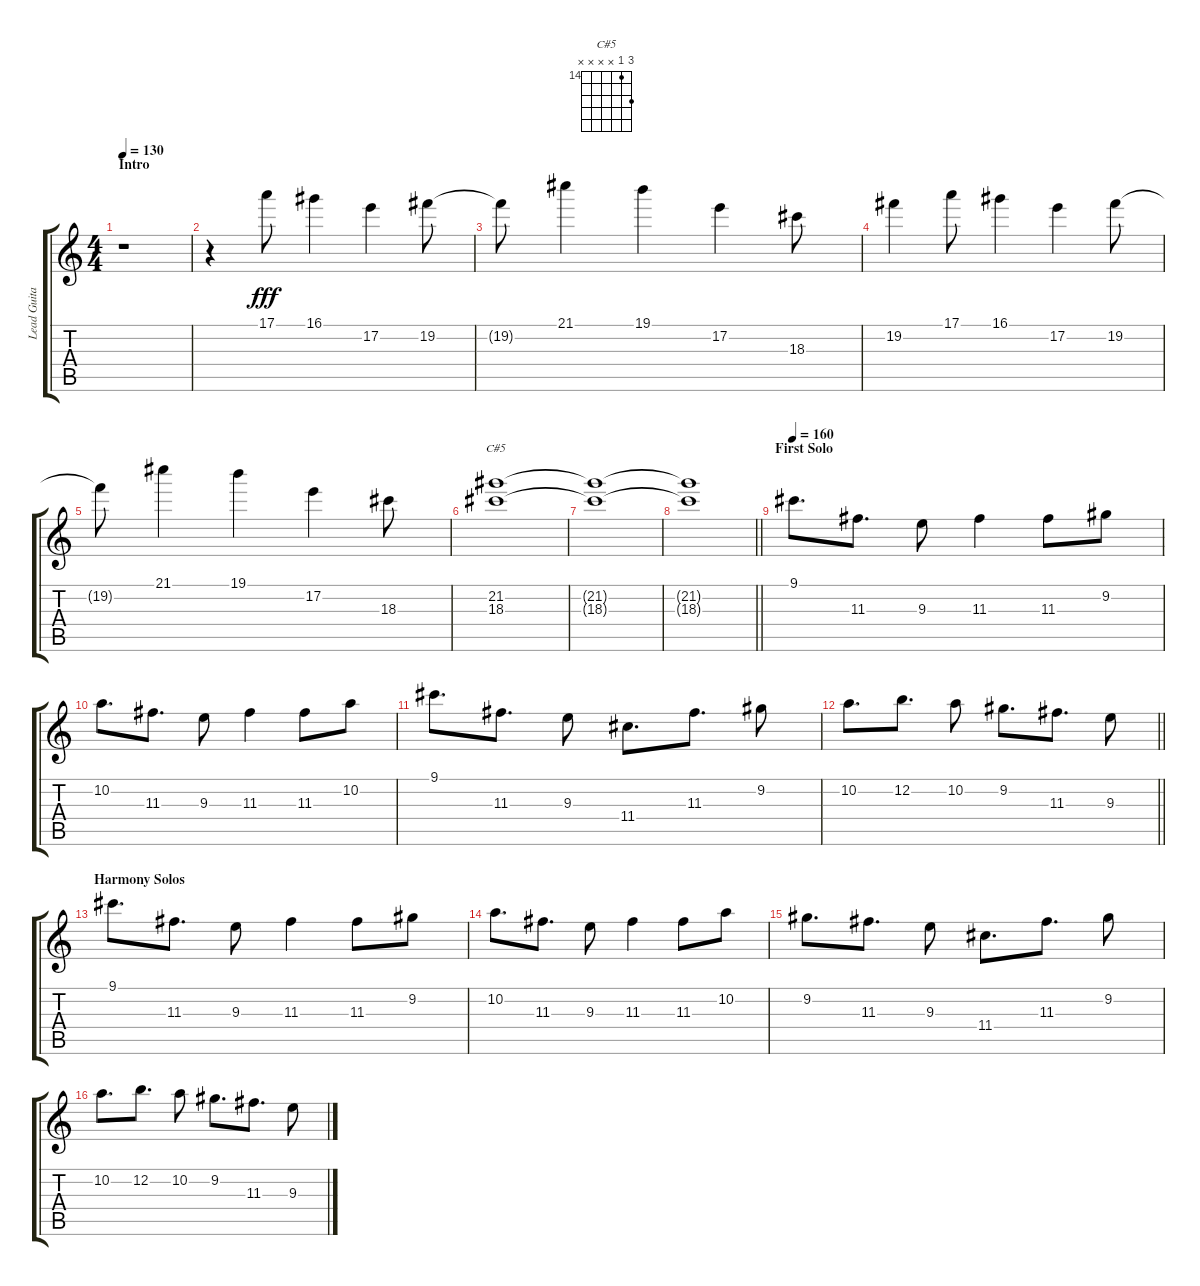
\track ("Lead Guitar" "Lead Guita") {instrument distortionguitar}
\staff {score tabs}
\tuning (E4 B3 G3 D3 A2 E2) {hide}
\chord ("C#5" 16 14 x x x x) {firstfret 14}
\ts (4 4)
\section ("" "Intro")
\tempo 130
\clef g2
\ks c
r.1{dy fff instrument distortionguitar} |
r.4 17.1.8 16.1.4 17.2.4 19.2.8 |
19.2{t}.8 21.1.4 19.1.4 17.2.4 18.3.8 |
19.2.4 17.1.8 16.1.4 17.2.4 19.2.8 |
19.2{t}.8 21.1.4 19.1.4 17.2.4 18.3.8 |
(21.2 18.3).1{ch "C#5"} |
(21.2{t} 18.3{t}).1 |
\barLineRight lightlight
(21.2{t} 18.3{t}).1 |
\section ("" "First Solo")
\tempo 160
9.1.8{d} 11.3.8{d} 9.3.8 11.3.4 11.3.8 9.2.8 |
10.2.8{d} 11.3.8{d} 9.3.8 11.3.4 11.3.8 10.2.8 |
9.1.8{d} 11.3.8{d} 9.3.8 11.4.8{d} 11.3.8{d} 9.2.8 |
\barLineRight lightlight
10.2.8{d} 12.2.8{d} 10.2.8 9.2.8{d} 11.3.8{d} 9.3.8 |
\section ("" "Harmony Solos")
9.1.8{d} 11.3.8{d} 9.3.8 11.3.4 11.3.8 9.2.8 |
10.2.8{d} 11.3.8{d} 9.3.8 11.3.4 11.3.8 10.2.8 |
9.2.8{d} 11.3.8{d} 9.3.8 11.4.8{d} 11.3.8{d} 9.2.8 |
10.2.8{d} 12.2.8{d} 10.2.8 9.2.8{d} 11.3.8{d} 9.3.8
